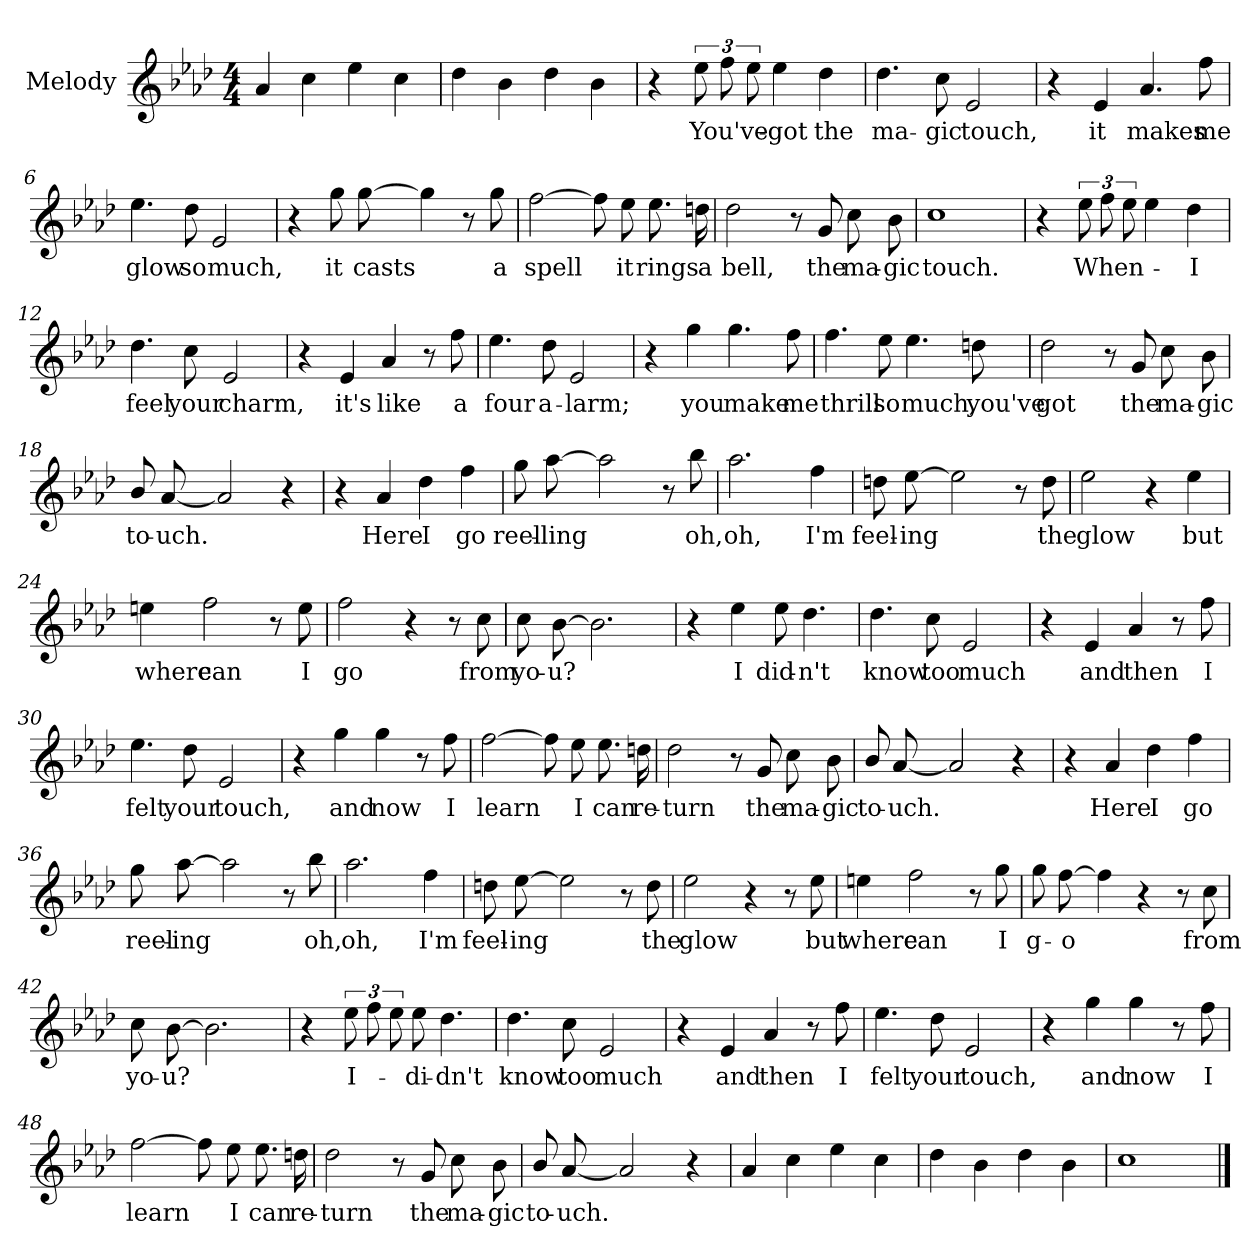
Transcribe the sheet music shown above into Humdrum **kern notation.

**kern	**text
*part1	*part1
*staff1	*staff1
*I"Melody	*
*clefG2	*
*k[b-e-a-d-]	*
*M4/4	*
=1	=1
4a-/	.
4cc\	.
4ee-\	.
4cc\	.
=2	=2
4dd-\	.
4b-\	.
4dd-\	.
4b-\	.
=3	=3
4r	.
12ee-\L	You've-
12ff\	.
12ee-\	.
4ee-\	got
4dd-\	the
=4	=4
4.dd-\	ma-
8cc\	gic
2e-/	touch,
=5	=5
4r	.
4e-/	it
4.a-/	makes
8ff\	me
!!LO:LB:g=z
=6	=6
4.ee-\	glow
8dd-\	so
2e-/	much,
=7	=7
4r	.
8gg\L	it
[>8gg\	casts
4gg\]	.
8r	.
8gg\	a
=8	=8
[>2ff\	spell
8ff\L]	.
8ee-\	it
8.ee-\L	rings
16ddn\J	a
=9	=9
2dd-\	bell,
8r	.
8g/	the
8cc\L	ma-
8b-\	gic
=10	=10
1cc	touch.
!!LO:LB:g=z
=11	=11
4r	.
12ee-\L	When-
12ff\	.
12ee-\	.
4ee-\	.
4dd-\	I
=12	=12
4.dd-\	feel
8cc\	your
2e-/	charm,
=13	=13
4r	.
4e-/	it's
4a-/	like
8r	.
8ff\	a
=14	=14
4.ee-\	four
8dd-\	a-
2e-/	larm;
=15	=15
4r	.
4gg\	you
4.gg\	make
8ff\	me
!!LO:LB:g=z
=16	=16
4.ff\	thrill
8ee-\	so
4.ee-\	much,
8ddn\	you've
=17	=17
2dd-\	got
8r	.
8g/	the
8cc\L	ma-
8b-\	gic
=18	=18
8b-/L	to-
[<8a-/	uch.
2a-/]	.
4r	.
=19	=19
4r	.
4a-/	Here
4dd-\	I
4ff\	go
!!LO:LB:g=z
=20	=20
8gg\L	reel-
[>8aa-\	ling
2aa-\]	.
8r	.
8bb-\	oh,
=21	=21
2.aa-\	oh,
4ff\	I'm
=22	=22
8ddn\L	feel-
[>8ee-\	ing
2ee-\]	.
8r	.
8dd\	the
=23	=23
2ee-\	glow
4r	.
4ee-\	but
=24	=24
4een\	where
2ff\	can
8r	.
8ee\	I
!!LO:LB:g=z
=25	=25
2ff\	go
4r	.
8r	.
8cc\	from
=26	=26
8cc\L	yo-
[>8b-\	u?
2.b-\]	.
=27	=27
4r	.
4ee-\	I
8ee-\	did-
4.dd-\	n't
=28	=28
4.dd-\	know
8cc\	too
2e-/	much
=29	=29
4r	.
4e-/	and
4a-/	then
8r	.
8ff\	I
!!LO:LB:g=z
=30	=30
4.ee-\	felt
8dd-\	your
2e-/	touch,
=31	=31
4r	.
4gg\	and
4gg\	now
8r	.
8ff\	I
=32	=32
[>2ff\	learn
8ff\L]	.
8ee-\	I
8.ee-\L	can
16ddn\J	re-
=33	=33
2dd-\	turn
8r	.
8g/	the
8cc\L	ma-
8b-\	gic
=34	=34
8b-/L	to-
[<8a-/	uch.
2a-/]	.
4r	.
!!LO:LB:g=z
=35	=35
4r	.
4a-/	Here
4dd-\	I
4ff\	go
=36	=36
8gg\L	reel-
[>8aa-\	ing
2aa-\]	.
8r	.
8bb-\	oh,
=37	=37
2.aa-\	oh,
4ff\	I'm
=38	=38
8ddn\L	feel-
[>8ee-\	ing
2ee-\]	.
8r	.
8dd\	the
=39	=39
2ee-\	glow
4r	.
8r	.
8ee-\	but
!!LO:PB:g=z
=40	=40
4een\	where
2ff\	can
8r	.
8gg\	I
=41	=41
8gg\L	g-
[>8ff\	o
4ff\]	.
4r	.
8r	.
8cc\	from
=42	=42
8cc\L	yo-
[>8b-\	u?
2.b-\]	.
=43	=43
4r	.
12ee-\L	I-
12ff\	.
12ee-\	.
8ee-\	di-
4.dd-\	dn't
!!LO:LB:g=z
=44	=44
4.dd-\	know
8cc\	too
2e-/	much
=45	=45
4r	.
4e-/	and
4a-/	then
8r	.
8ff\	I
=46	=46
4.ee-\	felt
8dd-\	your
2e-/	touch,
=47	=47
4r	.
4gg\	and
4gg\	now
8r	.
8ff\	I
=48	=48
[>2ff\	learn
8ff\L]	.
8ee-\	I
8.ee-\L	can
16ddn\J	re-
!!LO:LB:g=z
=49	=49
2dd-\	turn
8r	.
8g/	the
8cc\L	ma-
8b-\	gic
=50	=50
8b-/L	to-
[<8a-/	uch.
2a-/]	.
4r	.
=51	=51
4a-/	.
4cc\	.
4ee-\	.
4cc\	.
=52	=52
4dd-\	.
4b-\	.
4dd-\	.
4b-\	.
=53	=53
1cc	.
==	==
*-	*-
